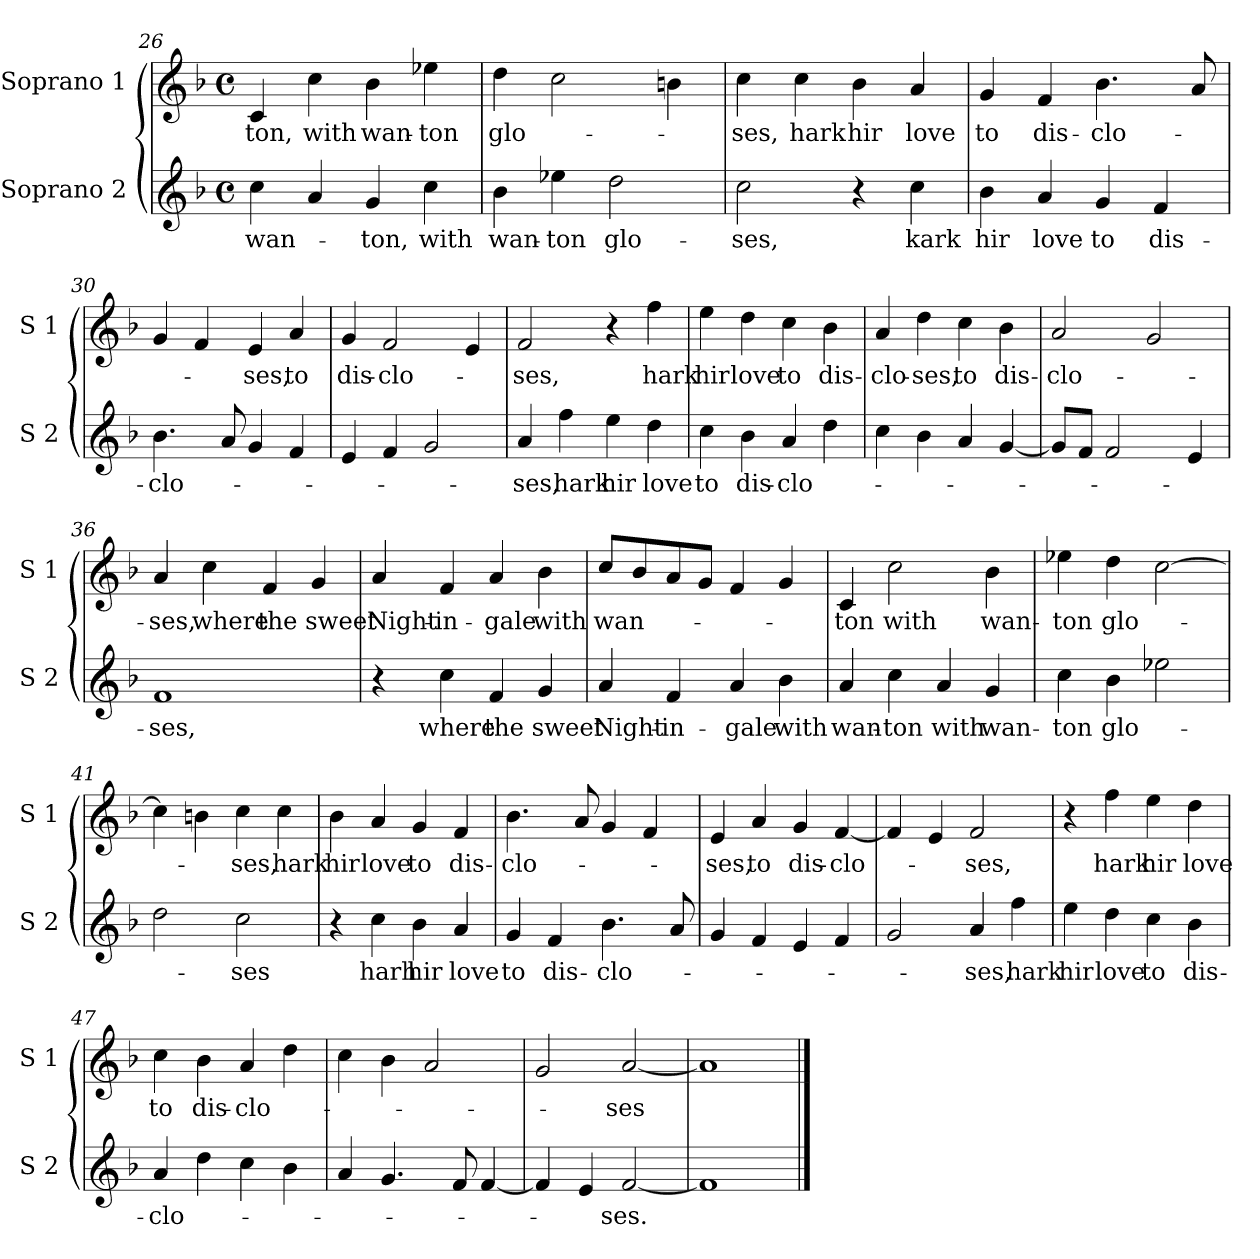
**kern	**text	**kern	**text
*part2	*part2	*part1	*part1
*staff2	*staff2	*staff1	*staff1
*I"Soprano 2	*	*I"Soprano 1	*
*I'S 2	*	*I'S 1	*
*clefG2	*	*clefG2	*
*k[b-]	*	*k[b-]	*
*F:	*	*F:	*
*M4/4	*	*M4/4	*
*met(c)	*	*met(c)	*
=26	=26	=26	=26
!	!LO:LY:b	!	!LO:LY:b
4cc\	wan-	4c/	-ton,
!	!	!	!LO:LY:b
4a/	.	4cc\	with
!	!LO:LY:b	!	!LO:LY:b
4g/	-ton,	4b-\	wan-
!	!LO:LY:b	!	!LO:LY:b
4cc\	with	4ee-X\	-ton
=27	=27	=27	=27
!	!LO:LY:b	!	!LO:LY:b
4b-\	wan-	4dd\	glo-
!	!LO:LY:b	!	!
4ee-X\	-ton	2cc\	.
!	!LO:LY:b	!	!
2dd\	glo-	.	.
.	.	4bn\	.
=28	=28	=28	=28
!	!LO:LY:b	!	!LO:LY:b
2cc\	-ses,	4cc\	-ses,
!	!	!	!LO:LY:b
.	.	4cc\	hark
!	!	!	!LO:LY:b
4r	.	4b-\	hir
!	!LO:LY:b	!	!LO:LY:b
4cc\	kark	4a/	love
=29	=29	=29	=29
!	!LO:LY:b	!	!LO:LY:b
4b-\	hir	4g/	to
!	!LO:LY:b	!	!LO:LY:b
4a/	love	4f/	dis-
!	!LO:LY:b	!	!LO:LY:b
4g/	to	4.b-\	-clo-
!	!LO:LY:b	!	!
4f/	dis-	.	.
.	.	8a/	.
!!LO:LB:g=z
=30	=30	=30	=30
!	!LO:LY:b	!	!
4.b-\	-clo-	4g/	.
.	.	4f/	.
8a/	.	.	.
!	!	!	!LO:LY:b
4g/	.	4e/	-ses,
!	!	!	!LO:LY:b
4f/	.	4a/	to
=31	=31	=31	=31
!	!	!	!LO:LY:b
4e/	.	4g/	dis-
!	!	!	!LO:LY:b
4f/	.	2f/	-clo-
2g/	.	.	.
.	.	4e/	.
=32	=32	=32	=32
!	!LO:LY:b	!	!LO:LY:b
4a/	-ses,	2f/	-ses,
!	!LO:LY:b	!	!
4ff\	hark	.	.
!	!LO:LY:b	!	!
4ee\	hir	4r	.
!	!LO:LY:b	!	!LO:LY:b
4dd\	love	4ff\	hark
=33	=33	=33	=33
!	!LO:LY:b	!	!LO:LY:b
4cc\	to	4ee\	hir
!	!LO:LY:b	!	!LO:LY:b
4b-\	dis-	4dd\	love
!	!LO:LY:b	!	!LO:LY:b
4a/	-clo-	4cc\	to
!	!	!	!LO:LY:b
4dd\	.	4b-\	dis-
=34	=34	=34	=34
!	!	!	!LO:LY:b
4cc\	.	4a/	-clo-
!	!	!	!LO:LY:b
4b-\	.	4dd\	-ses,
!	!	!	!LO:LY:b
4a/	.	4cc\	to
!	!	!	!LO:LY:b
[4g/	.	4b-\	dis-
!!LO:LB:g=z
=35	=35	=35	=35
!	!	!	!LO:LY:b
8g/L]	.	2a/	-clo-
8f/J	.	.	.
2f/	.	.	.
.	.	2g/	.
4e/	.	.	.
=36	=36	=36	=36
!	!LO:LY:b	!	!LO:LY:b
1f	-ses,	4a/	-ses,
!	!	!	!LO:LY:b
.	.	4cc\	where
!	!	!	!LO:LY:b
.	.	4f/	the
!	!	!	!LO:LY:b
.	.	4g/	sweet
=37	=37	=37	=37
!	!	!	!LO:LY:b
4r	.	4a/	Night-
!	!LO:LY:b	!	!LO:LY:b
4cc\	where	4f/	-in-
!	!LO:LY:b	!	!LO:LY:b
4f/	the	4a/	-gale
!	!LO:LY:b	!	!LO:LY:b
4g/	sweet	4b-\	with
=38	=38	=38	=38
!	!LO:LY:b	!	!LO:LY:b
4a/	Night-	8cc/L	wan-
.	.	8b-/	.
!	!LO:LY:b	!	!
4f/	-in-	8a/	.
.	.	8g/J	.
!	!LO:LY:b	!	!
4a/	-gale	4f/	.
!	!LO:LY:b	!	!
4b-\	with	4g/	.
=39	=39	=39	=39
!	!LO:LY:b	!	!LO:LY:b
4a/	wan-	4c/	-ton
!	!LO:LY:b	!	!LO:LY:b
4cc\	-ton	2cc\	with
!	!LO:LY:b	!	!
4a/	with	.	.
!	!LO:LY:b	!	!LO:LY:b
4g/	wan-	4b-\	wan-
!!LO:LB:g=z
=40	=40	=40	=40
!	!LO:LY:b	!	!LO:LY:b
4cc\	-ton	4ee-X\	-ton
!	!LO:LY:b	!	!LO:LY:b
4b-\	glo-	4dd\	glo-
2ee-X\	.	[2cc\	.
=41	=41	=41	=41
2dd\	.	4cc\]	.
.	.	4bn\	.
!	!LO:LY:b	!	!LO:LY:b
2cc\	-ses	4cc\	-ses,
!	!	!	!LO:LY:b
.	.	4cc\	hark
=42	=42	=42	=42
!	!	!	!LO:LY:b
4r	.	4b-\	hir
!	!LO:LY:b	!	!LO:LY:b
4cc\	harh	4a/	love
!	!LO:LY:b	!	!LO:LY:b
4b-\	hir	4g/	to
!	!LO:LY:b	!	!LO:LY:b
4a/	love	4f/	dis-
=43	=43	=43	=43
!	!LO:LY:b	!	!LO:LY:b
4g/	to	4.b-\	-clo-
!	!LO:LY:b	!	!
4f/	dis-	.	.
.	.	8a/	.
!	!LO:LY:b	!	!
4.b-\	-clo-	4g/	.
.	.	4f/	.
8a/	.	.	.
=44	=44	=44	=44
!	!	!	!LO:LY:b
4g/	.	4e/	-ses,
!	!	!	!LO:LY:b
4f/	.	4a/	to
!	!	!	!LO:LY:b
4e/	.	4g/	dis-
!	!	!	!LO:LY:b
4f/	.	[4f/	-clo-
!!LO:LB:g=z
=45	=45	=45	=45
2g/	.	4f/]	.
.	.	4e/	.
!	!LO:LY:b	!	!LO:LY:b
4a/	-ses,	2f/	-ses,
!	!LO:LY:b	!	!
4ff\	hark	.	.
=46	=46	=46	=46
!	!LO:LY:b	!	!
4ee\	hir	4r	.
!	!LO:LY:b	!	!LO:LY:b
4dd\	love	4ff\	hark
!	!LO:LY:b	!	!LO:LY:b
4cc\	to	4ee\	hir
!	!LO:LY:b	!	!LO:LY:b
4b-\	dis-	4dd\	love
=47	=47	=47	=47
!	!LO:LY:b	!	!LO:LY:b
4a/	-clo-	4cc\	to
!	!	!	!LO:LY:b
4dd\	.	4b-\	dis-
!	!	!	!LO:LY:b
4cc\	.	4a/	-clo-
4b-\	.	4dd\	.
=48	=48	=48	=48
4a/	.	4cc\	.
4.g/	.	4b-\	.
.	.	2a/	.
8f/	.	.	.
[4f/	.	.	.
=49	=49	=49	=49
4f/]	.	2g/	.
4e/	.	.	.
!	!LO:LY:b	!	!LO:LY:b
[2f/	-ses.	[2a/	-ses
=50	=50	=50	=50
1f]	.	1a]	.
==	==	==	==
*-	*-	*-	*-
